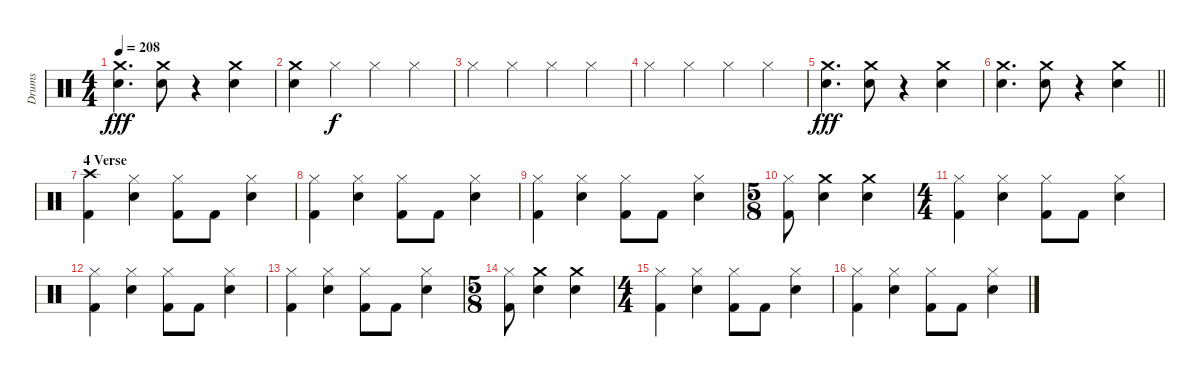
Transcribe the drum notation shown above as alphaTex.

\track ("Drums" "Drums") {instrument percussion}
\staff {score}
\articulation defaults
\ts (4 4)
\tempo 208
\clef neutral
\ks c
("Snare (hit) 2" "Crash medium (hit)").4{d dy fff} ("Snare (hit) 2" "Crash medium (hit)").8 r.4 ("Crash medium (hit)" "Snare (hit) 2").4 |
("Snare (hit) 2" "Crash medium (hit)").4 "Hi-Hat (closed)".4{dy f} "Hi-Hat (closed)".4 "Hi-Hat (closed)".4 |
"Hi-Hat (closed)".4 "Hi-Hat (closed)".4 "Hi-Hat (closed)".4 "Hi-Hat (closed)".4 |
"Hi-Hat (closed)".4 "Hi-Hat (closed)".4 "Hi-Hat (closed)".4 "Hi-Hat (closed)".4 |
("Snare (hit) 2" "Crash medium (hit)").4{d dy fff} ("Snare (hit) 2" "Crash medium (hit)").8 r.4 ("Snare (hit) 2" "Crash medium (hit)").4 |
\barLineRight lightlight
("Snare (hit) 2" "Crash medium (hit)").4{d} ("Snare (hit) 2" "Crash medium (hit)").8 r.4 ("Snare (hit) 2" "Crash medium (hit)").4 |
\section ("" "4 Verse")
("Crash high (hit)" "Kick (hit) 2").4 ("Snare (hit) 2" "Hi-Hat (closed)").4 ("Kick (hit) 2" "Hi-Hat (closed)").8 "Kick (hit) 2".8 ("Snare (hit) 2" "Hi-Hat (closed)").4 |
("Kick (hit) 2" "Hi-Hat (closed)").4 ("Snare (hit) 2" "Hi-Hat (closed)").4 ("Hi-Hat (closed)" "Kick (hit) 2").8 "Kick (hit) 2".8 ("Snare (hit) 2" "Hi-Hat (closed)").4 |
("Kick (hit) 2" "Hi-Hat (closed)").4 ("Snare (hit) 2" "Hi-Hat (closed)").4 ("Kick (hit) 2" "Hi-Hat (closed)").8 "Kick (hit) 2".8 ("Hi-Hat (closed)" "Snare (hit) 2").4 |
\ts (5 8)
("Kick (hit) 2" "Hi-Hat (closed)").8 ("Crash medium (hit)" "Snare (hit) 2").4 ("Crash medium (hit)" "Snare (hit) 2").4 |
\ts (4 4)
("Hi-Hat (closed)" "Kick (hit) 2").4 ("Snare (hit) 2" "Hi-Hat (closed)").4 ("Kick (hit) 2" "Hi-Hat (closed)").8 "Kick (hit) 2".8 ("Snare (hit) 2" "Hi-Hat (closed)").4 |
("Kick (hit) 2" "Hi-Hat (closed)").4 ("Snare (hit) 2" "Hi-Hat (closed)").4 ("Hi-Hat (closed)" "Kick (hit) 2").8 "Kick (hit) 2".8 ("Snare (hit) 2" "Hi-Hat (closed)").4 |
("Kick (hit) 2" "Hi-Hat (closed)").4 ("Snare (hit) 2" "Hi-Hat (closed)").4 ("Kick (hit) 2" "Hi-Hat (closed)").8 "Kick (hit) 2".8 ("Hi-Hat (closed)" "Snare (hit) 2").4 |
\ts (5 8)
("Kick (hit) 2" "Hi-Hat (closed)").8 ("Crash medium (hit)" "Snare (hit) 2").4 ("Crash medium (hit)" "Snare (hit) 2").4 |
\ts (4 4)
("Hi-Hat (closed)" "Kick (hit) 2").4 ("Snare (hit) 2" "Hi-Hat (closed)").4 ("Kick (hit) 2" "Hi-Hat (closed)").8 "Kick (hit) 2".8 ("Snare (hit) 2" "Hi-Hat (closed)").4 |
("Kick (hit) 2" "Hi-Hat (closed)").4 ("Snare (hit) 2" "Hi-Hat (closed)").4 ("Hi-Hat (closed)" "Kick (hit) 2").8 "Kick (hit) 2".8 ("Snare (hit) 2" "Hi-Hat (closed)").4
